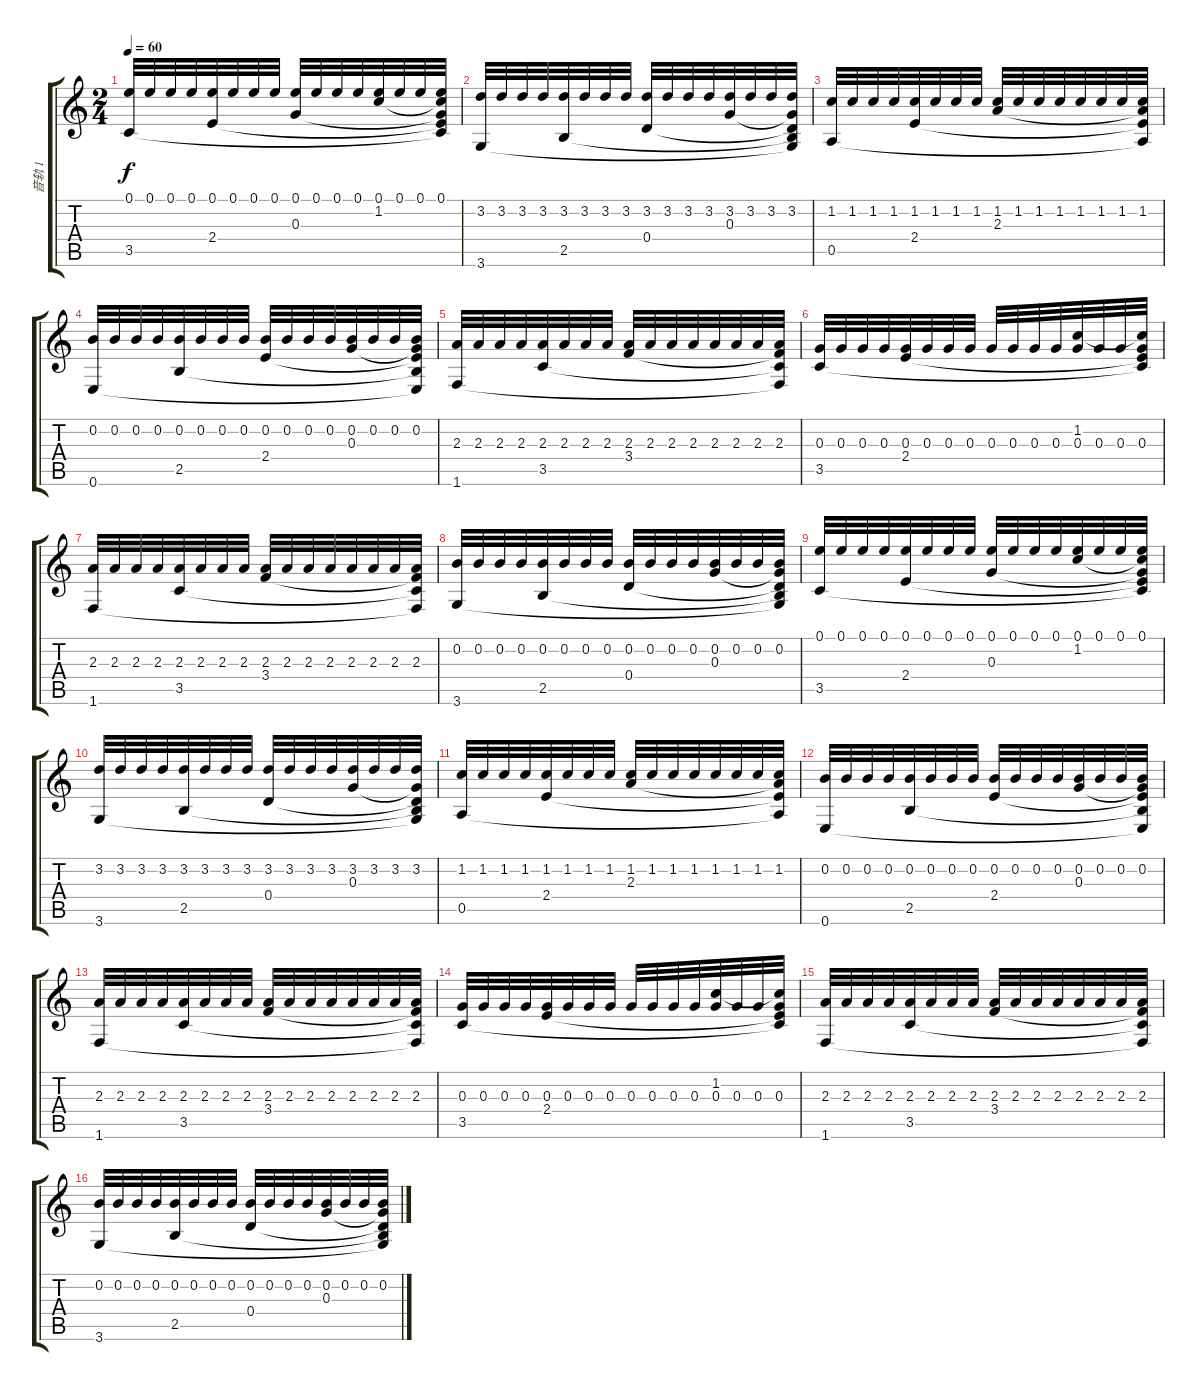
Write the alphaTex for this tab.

\track ("音轨 1" "音轨 1") {instrument acousticguitarnylon}
\staff {score tabs}
\tuning (E4 B3 G3 D3 A2 E2) {hide}
\ts (2 4)
\tempo 60
\clef g2
\ks c
(0.1 3.5).32{dy f} 0.1.32 0.1.32 0.1.32 (0.1 2.4).32 0.1.32 0.1.32 0.1.32 (0.1 0.3).32 0.1.32 0.1.32 0.1.32 (0.1 1.2).32 0.1.32 0.1.32 (0.1 1.2{t} 0.3{t} 2.4{t} 3.5{t}).32 |
(3.2 3.6).32 3.2.32 3.2.32 3.2.32 (3.2 2.5).32 3.2.32 3.2.32 3.2.32 (3.2 0.4).32 3.2.32 3.2.32 3.2.32 (3.2 0.3).32 3.2.32 3.2.32 (3.2 0.3{t} 0.4{t} 2.5{t} 3.6{t}).32 |
(1.2 0.5).32 1.2.32 1.2.32 1.2.32 (1.2 2.4).32 1.2.32 1.2.32 1.2.32 (1.2 2.3).32 1.2.32 1.2.32 1.2.32 1.2.32 1.2.32 1.2.32 (1.2 2.3{t} 2.4{t} 0.5{t}).32 |
(0.2 0.6).32 0.2.32 0.2.32 0.2.32 (0.2 2.5).32 0.2.32 0.2.32 0.2.32 (0.2 2.4).32 0.2.32 0.2.32 0.2.32 (0.2 0.3).32 0.2.32 0.2.32 (0.2 0.3{t} 2.4{t} 2.5{t} 0.6{t}).32 |
(2.3 1.6).32 2.3.32 2.3.32 2.3.32 (2.3 3.5).32 2.3.32 2.3.32 2.3.32 (2.3 3.4).32 2.3.32 2.3.32 2.3.32 2.3.32 2.3.32 2.3.32 (2.3 3.4{t} 3.5{t} 1.6{t}).32 |
(0.3 3.5).32 0.3.32 0.3.32 0.3.32 (0.3 2.4).32 0.3.32 0.3.32 0.3.32 0.3.32 0.3.32 0.3.32 0.3.32 (1.2 0.3).32 0.3.32 0.3.32 (1.2{t} 0.3 2.4{t} 3.5{t}).32 |
(2.3 1.6).32 2.3.32 2.3.32 2.3.32 (2.3 3.5).32 2.3.32 2.3.32 2.3.32 (2.3 3.4).32 2.3.32 2.3.32 2.3.32 2.3.32 2.3.32 2.3.32 (2.3 3.4{t} 3.5{t} 1.6{t}).32 |
(0.2 3.6).32 0.2.32 0.2.32 0.2.32 (0.2 2.5).32 0.2.32 0.2.32 0.2.32 (0.2 0.4).32 0.2.32 0.2.32 0.2.32 (0.2 0.3).32 0.2.32 0.2.32 (0.2 0.3{t} 0.4{t} 2.5{t} 3.6{t}).32 |
(0.1 3.5).32 0.1.32 0.1.32 0.1.32 (0.1 2.4).32 0.1.32 0.1.32 0.1.32 (0.1 0.3).32 0.1.32 0.1.32 0.1.32 (0.1 1.2).32 0.1.32 0.1.32 (0.1 1.2{t} 0.3{t} 2.4{t} 3.5{t}).32 |
(3.2 3.6).32 3.2.32 3.2.32 3.2.32 (3.2 2.5).32 3.2.32 3.2.32 3.2.32 (3.2 0.4).32 3.2.32 3.2.32 3.2.32 (3.2 0.3).32 3.2.32 3.2.32 (3.2 0.3{t} 0.4{t} 2.5{t} 3.6{t}).32 |
(1.2 0.5).32 1.2.32 1.2.32 1.2.32 (1.2 2.4).32 1.2.32 1.2.32 1.2.32 (1.2 2.3).32 1.2.32 1.2.32 1.2.32 1.2.32 1.2.32 1.2.32 (1.2 2.3{t} 2.4{t} 0.5{t}).32 |
(0.2 0.6).32 0.2.32 0.2.32 0.2.32 (0.2 2.5).32 0.2.32 0.2.32 0.2.32 (0.2 2.4).32 0.2.32 0.2.32 0.2.32 (0.2 0.3).32 0.2.32 0.2.32 (0.2 0.3{t} 2.4{t} 2.5{t} 0.6{t}).32 |
(2.3 1.6).32 2.3.32 2.3.32 2.3.32 (2.3 3.5).32 2.3.32 2.3.32 2.3.32 (2.3 3.4).32 2.3.32 2.3.32 2.3.32 2.3.32 2.3.32 2.3.32 (2.3 3.4{t} 3.5{t} 1.6{t}).32 |
(0.3 3.5).32 0.3.32 0.3.32 0.3.32 (0.3 2.4).32 0.3.32 0.3.32 0.3.32 0.3.32 0.3.32 0.3.32 0.3.32 (1.2 0.3).32 0.3.32 0.3.32 (1.2{t} 0.3 2.4{t} 3.5{t}).32 |
(2.3 1.6).32 2.3.32 2.3.32 2.3.32 (2.3 3.5).32 2.3.32 2.3.32 2.3.32 (2.3 3.4).32 2.3.32 2.3.32 2.3.32 2.3.32 2.3.32 2.3.32 (2.3 3.4{t} 3.5{t} 1.6{t}).32 |
(0.2 3.6).32 0.2.32 0.2.32 0.2.32 (0.2 2.5).32 0.2.32 0.2.32 0.2.32 (0.2 0.4).32 0.2.32 0.2.32 0.2.32 (0.2 0.3).32 0.2.32 0.2.32 (0.2 0.3{t} 0.4{t} 2.5{t} 3.6{t}).32
